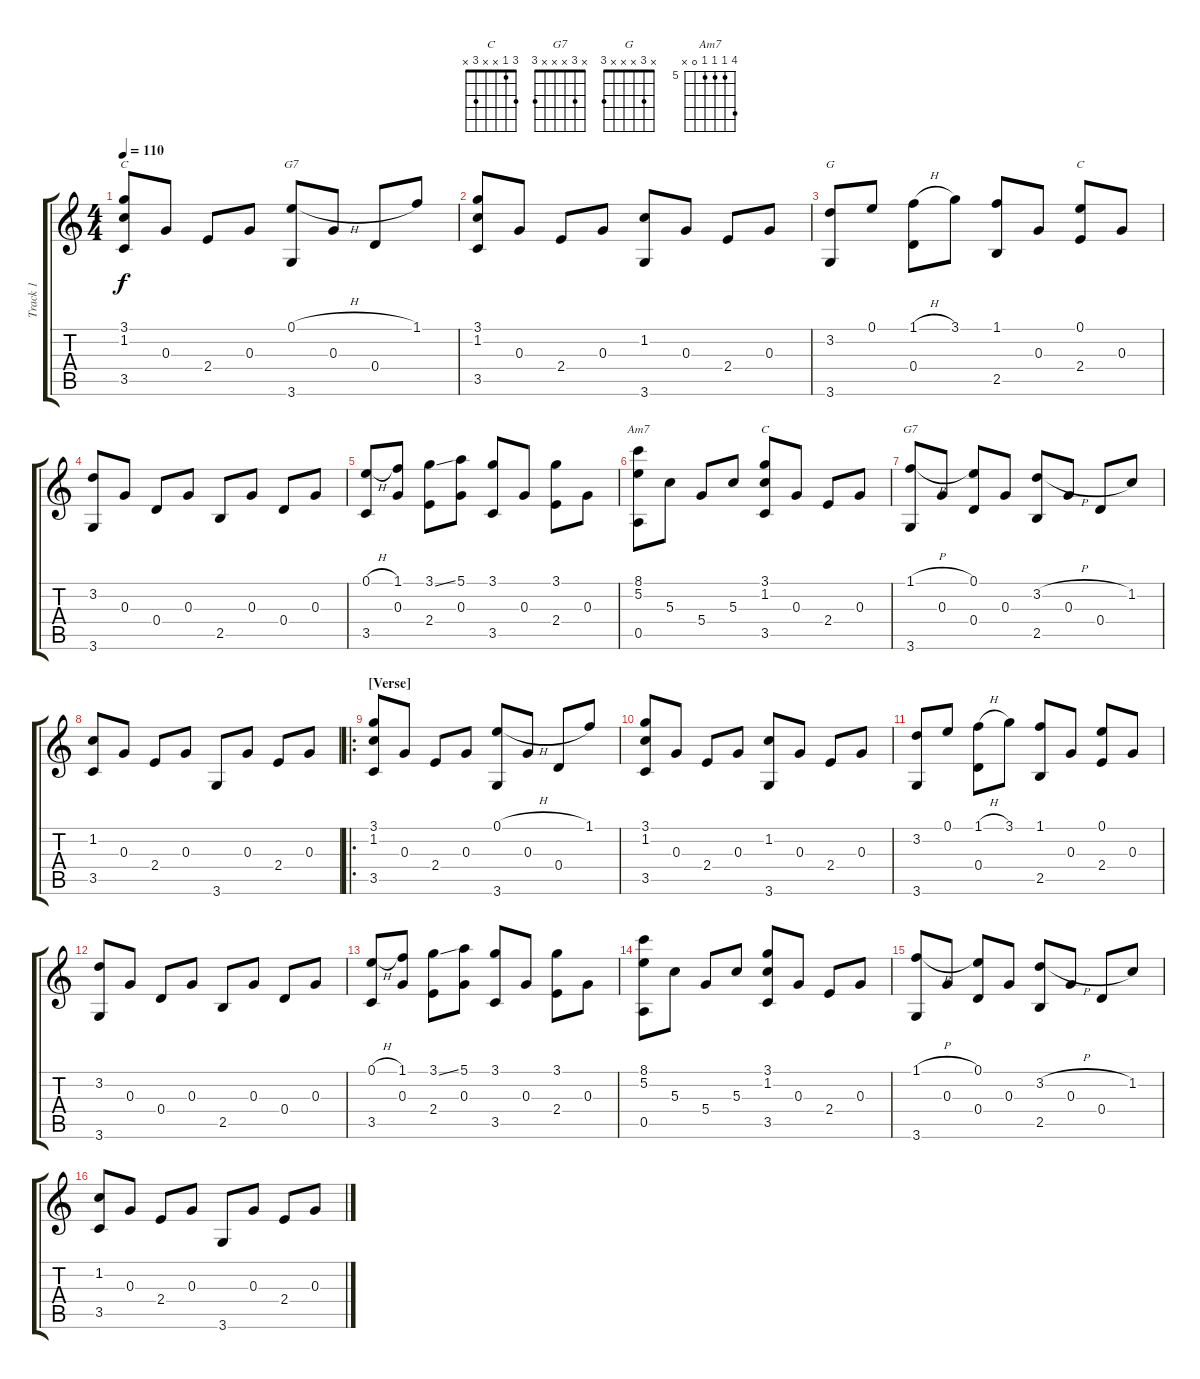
\track ("Track 1" "Track 1") {instrument acousticguitarsteel}
\staff {score tabs}
\tuning (E4 B3 G3 D3 A2 E2) {hide}
\chord ("C" 3 x x x 3 x)
\chord ("G7" 0 x x x x 3)
\chord ("G" x 3 x x x 3)
\chord ("C" 0 x x 2 x x)
\chord ("Am7" 8 5 5 5 0 x) {firstfret 5}
\chord ("C" 3 1 x x 3 x)
\chord ("G7" x 3 x x x 3)
\ts (4 4)
\tempo 110
\clef g2
\ks c
(3.1 1.2 3.5).8{ch "C" dy f} 0.3.8 2.4.8 0.3.8 (0.1{h} 3.6).8{ch "G7"} 0.3.8 0.4.8 1.1.8 |
(3.1 1.2 3.5).8 0.3.8 2.4.8 0.3.8 (1.2 3.6).8 0.3.8 2.4.8 0.3.8 |
(3.2 3.6).8{ch "G"} 0.1.8 (1.1{h} 0.4).8 3.1.8 (1.1 2.5).8 0.3.8 (0.1 2.4).8{ch "C"} 0.3.8 |
(3.2 3.6).8 0.3.8 0.4.8 0.3.8 2.5.8 0.3.8 0.4.8 0.3.8 |
(0.1{h} 3.5).8 (1.1 0.3).8 (3.1{ss} 2.4).8 (5.1 0.3).8 (3.1 3.5).8 0.3.8 (3.1 2.4).8 0.3.8 |
(8.1 5.2 0.5).8{ch "Am7"} 5.3.8 5.4.8 5.3.8 (3.1 1.2 3.5).8{ch "C"} 0.3.8 2.4.8 0.3.8 |
(1.1{h} 3.6).8{ch "G7"} 0.3.8 (0.1 0.4).8 0.3.8 (3.2{h} 2.5).8 0.3.8 0.4.8 1.2.8 |
(1.2 3.5).8 0.3.8 2.4.8 0.3.8 3.6.8 0.3.8 2.4.8 0.3.8 |
\ro
\section ("" "[Verse]")
(3.1 1.2 3.5).8 0.3.8 2.4.8 0.3.8 (0.1{h} 3.6).8 0.3.8 0.4.8 1.1.8 |
(3.1 1.2 3.5).8 0.3.8 2.4.8 0.3.8 (1.2 3.6).8 0.3.8 2.4.8 0.3.8 |
(3.2 3.6).8 0.1.8 (1.1{h} 0.4).8 3.1.8 (1.1 2.5).8 0.3.8 (0.1 2.4).8 0.3.8 |
(3.2 3.6).8 0.3.8 0.4.8 0.3.8 2.5.8 0.3.8 0.4.8 0.3.8 |
(0.1{h} 3.5).8 (1.1 0.3).8 (3.1{ss} 2.4).8 (5.1 0.3).8 (3.1 3.5).8 0.3.8 (3.1 2.4).8 0.3.8 |
(8.1 5.2 0.5).8 5.3.8 5.4.8 5.3.8 (3.1 1.2 3.5).8 0.3.8 2.4.8 0.3.8 |
(1.1{h} 3.6).8 0.3.8 (0.1 0.4).8 0.3.8 (3.2{h} 2.5).8 0.3.8 0.4.8 1.2.8 |
(1.2 3.5).8 0.3.8 2.4.8 0.3.8 3.6.8 0.3.8 2.4.8 0.3.8
